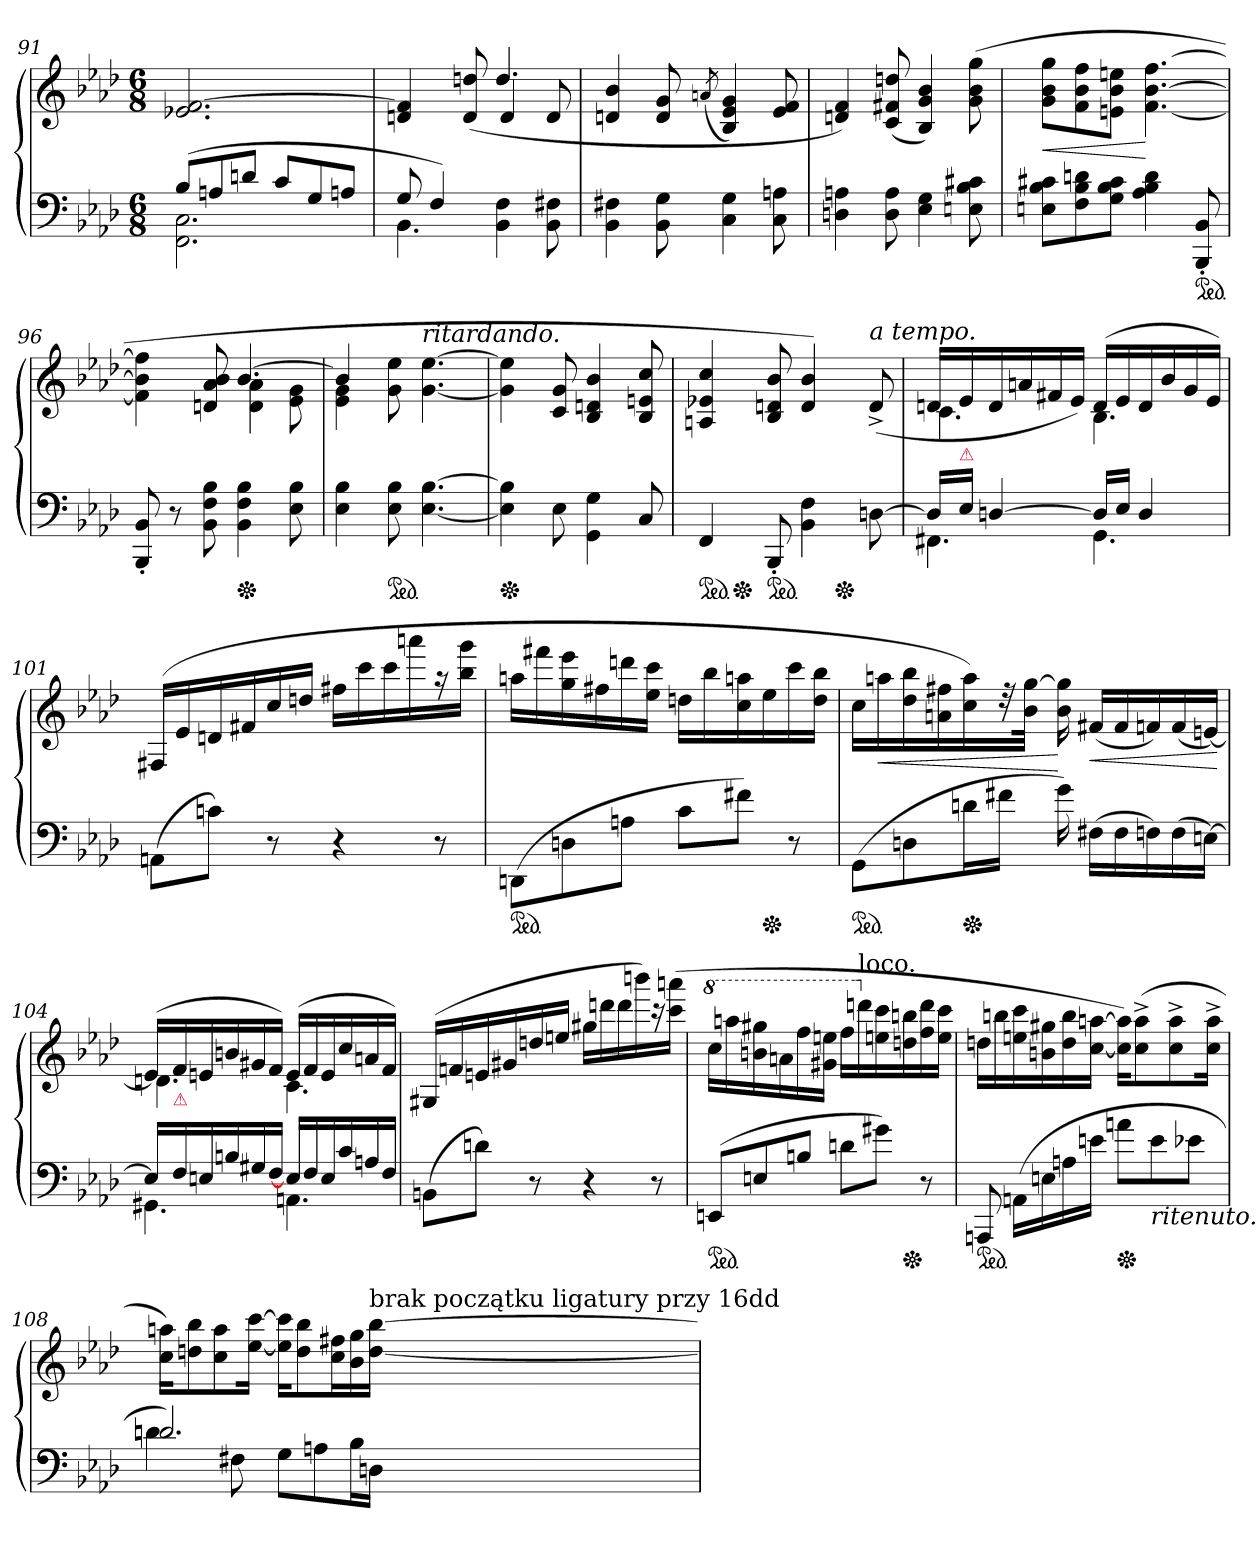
**kern	**kern	**dynam
*part1	*part1	*part1
*staff2	*staff1	*staff1/2
*clefF4	*clefG2	*
*k[b-e-a-d-]	*k[b-e-a-d-]	*
*M6/8	*M6/8	*
=91	=91	=91
*^	*	*
(>8B-L	2.FF 2.C	2.e-X [2.f	.
8An	.	.	.
8dnJ	.	.	.
8cL	.	.	.
8G	.	.	.
8AnJ	.	.	.
=92	=92	=92	=92
*	*	*^	*
8G	4.BB-	4dn 4f]	4.ryy	.
4F)	.	.	.	.
.	.	(>8d 8ddn	.	.
4.ryy	4BB- 4F	4.dd	4d/	.
.	8BB- 8F#X	.	8d/	.
*v	*v	*	*	*
*	*v	*v	*
=93	=93	=93
4BB- 4F#X	4dn 4b-	.
8BB- 8G	8d 8g	.
.	(<8qan/	.
4C 4G	4B- 4e- 4g)	.
8C 8An	8e- 8f	.
=94	=94	=94
4Dn 4An	4dn 4f)	.
8D 8A	(>8c 8f#X 8ddn	.
4E-\ 4G\	4B-/ 4g/ 4b-/)	.
8En 8B- 8c#X	(>8g\ 8b-\ 8gg\	.
=95	=95	=95
!	!	!LO:HP:b
8En 8B- 8c#XL	8g\ 8b-\ 8gg\L	<
8F 8B- 8dn	8f 8b- 8ff	.
8G 8B- 8c#J	8en\ 8b-\ 8een\J	.
4A- 4B- 4d	[4.f\ [4.b-\ [4.ff\	[
*ped	*	*
8BBB-'< 8BB-'<	.	.
=96	=96	=96
*	*^	*
8BBB-'</ 8BB-'</	4f] 4b-] 4ff]	4.ryy	.
8r	.	.	.
8BB-\ 8F\ 8B-\	8dn 8a- 8b-	.	.
*Xped	*	*	*
4BB- 4F 4B-	[4.b-	4d 4a-	.
8E- 8B-	.	8e- 8g	.
=97	=97	=97	=97
4E- 4B-	4b-/]	4e-\ 4g\	.
*ped	*	*	*
8E- 8B-	8g 8ee-	8ryy	.
!	!LO:TX:a:i:t=ritardando.	!	!
[4.E- [4.B-	[4.g [4.ee-	4.ryy	.
*	*v	*v	*
=98	=98	=98
*Xped	*	*
4E-] 4B-]	4g] 4ee-]	.
8E-	8c 8g	.
4GG\ 4G\	4B- 4dn 4b-	.
8C/	8B- 8en 8cc	.
=99	=99	=99
*ped	*	*
*	*^	*
*	*	*^	*
4FF:/	4An/ 4e-X/ 4cc/	8ryy	2ryy	.
*Xped	*	*	*	*
.	.	2ryy	.	.
*ped	*	*	*	*
8BBB-'<	8B- 8dn 8b-	.	.	.
4BB- 4F	4d 4b-)	.	.	.
*Xped	*	*	*	*
.	.	.	4ryy	.
!	!LO:TX:a:i:t=a tempo.	!	!	!
[8Dn\	(>8d^<	8ryy	.	.
*	*	*v	*v	*
=100	=100	=100	=100
*^	*	*	*
16DnLL]	4.FF#X	16dnLL	4.c	.
!	!	!LO:TX:b:color=crimson:t=⚠	!	!
16E-JJ	.	16e-	.	.
[4D	.	16d	.	.
.	.	16an	.	.
.	.	16f#X	.	.
.	.	16e-JJ)	.	.
16DLL]	4.GG	(>16dLL	4.B-	.
16E-JJ	.	16e-	.	.
4D	.	16d	.	.
.	.	16b-	.	.
.	.	16g	.	.
.	.	16e-JJ)	.	.
*v	*v	*	*	*
*	*v	*v	*
=101	=101	=101
(>8AAnL	(>16F#XLL	.
.	16e-	.
8cnJ)	16dn	.
.	16f#X	.
8r	16cc	.
.	16ddnJJ	.
4r	16ff#XLL	.
.	16ccc	.
.	16ccc	.
.	16aaan	.
8r	16raa	.
.	16bb- 16gggJJ	.
=102	=102	=102
*ped	*	*
(>8DDn\L	16aanLL	.
.	16fff#X	.
8Dn\	16gg 16eee-	.
.	16ff#X	.
8An\J	16dddn	.
.	16ee- 16cccJJ	.
8cL	16ddnLL	.
.	16bb-	.
8f#XJ)	16cc 16aan	.
*Xped	*	*
.	16ee-	.
8r	16ccc	.
.	16dd 16bb-JJ	.
=103	=103	=103
*ped	*	*
(>8GGL	16ccLL	.
!	!	!LO:HP:b
.	16aan	<
8Dn	16dd- 16bb-	.
.	16an 16ff#X	.
*Xped	*	*
16dnL	16cc 16aa)	.
16f#XJJ	32rdd	.
.	32b- [32ggJJk	.
16g)	16b- 16gg]	[
!	!	!LO:HP:b
(>16F#XLL	(<16f#XLL	<
16F#	16f#	.
16Fn)	16fn)	.
(>16F	(<16f	.
[16EnJJ)	[16enJJ)	.
.	.	[
=104	=104	=104
*^	*^	*
16En/LL]	4.GG#X	(>16enLL]	4.dn	.
!	!	!LO:TX:b:color=crimson:t=⚠	!	!
16F/	.	16f	.	.
16E	.	16e	.	.
16Bn/	.	16bn	.	.
16G#X/	.	16g#X	.	.
16F/JJ	.	16fJJ)	.	.
16E/LL]	4.AAn	(>16eLL	4.c	.
16F/	.	16f	.	.
16E	.	16e	.	.
16c/	.	16cc	.	.
16An/	.	16an	.	.
16F/JJ	.	16fJJ)	.	.
*v	*v	*	*	*
*	*v	*v	*
=105	=105	=105
(>8BBnL	(>16G#XLL	.
.	16fn	.
8dnJ)	16en	.
.	16g#X	.
8r	16ddn	.
.	16eenJJ	.
4r	16gg#XLL	.
.	16dddn	.
.	16ddd	.
.	16bbbn)	.
8r	16rccc	.
.	(>16ccc 16aaanJJ	.
=106	=106	=106
*	*8va	*
*ped	*	*
(>8EEnL	16cccLL	.
.	16aaan	.
8En	16bbn 16ggg#X	.
.	16aan	.
8BnJ	16fff	.
.	16gg#X 16eeenJJ	.
8dnL	16fffLL	.
*	*X8va	*
!	!LO:TX:a:t=loco.	!
.	16dddn	.
8g#XJ)	16een 16ccc	.
*Xped	*	*
.	16ddn 16bb	.
8r	16ff 16ddd	.
.	16ee 16cccJJ	.
=107	=107	=107
*ped	*	*
8AAAn	16ddnLL	.
.	16bbn	.
(>16AAnLL	16een 16ccc	.
16En	16bn 16gg#X	.
16An	16dd 16bb	.
16enJJ	[16cc [16aanJJ	.
*Xped	*	*
8anL	16cc] 16aa]KL)	.
.	(>8cc^> 8aa^>	.
!LO:TX:b:i:t=ritenuto.	!	!
8e	.	.
.	8cc^> 8aa^>	.
8e-XJ	.	.
.	16cc^> 16aa^>Jk	.
=108	=108	=108
*^	*	*
2.dn)	4dn	16cc 16aanKL)	.
.	.	8ddn 8bb-	.
.	.	8cc 8aa	.
.	8F#X	.	.
.	.	[16ee- [16cccJk	.
.	8GL	16ee-] 16ccc]KL	.
.	.	8dd 8bb-	.
.	8An	.	.
.	.	16cc 16ff#XL	.
.	16B-L	16b- 16gg	.
!	!	!LO:TX:a:t=brak początku ligatury przy 16dd	!
.	16DnJJ	[16dd [16bb-JJ	.
*v	*v	*	*
=	=	=
*-	*-	*-
